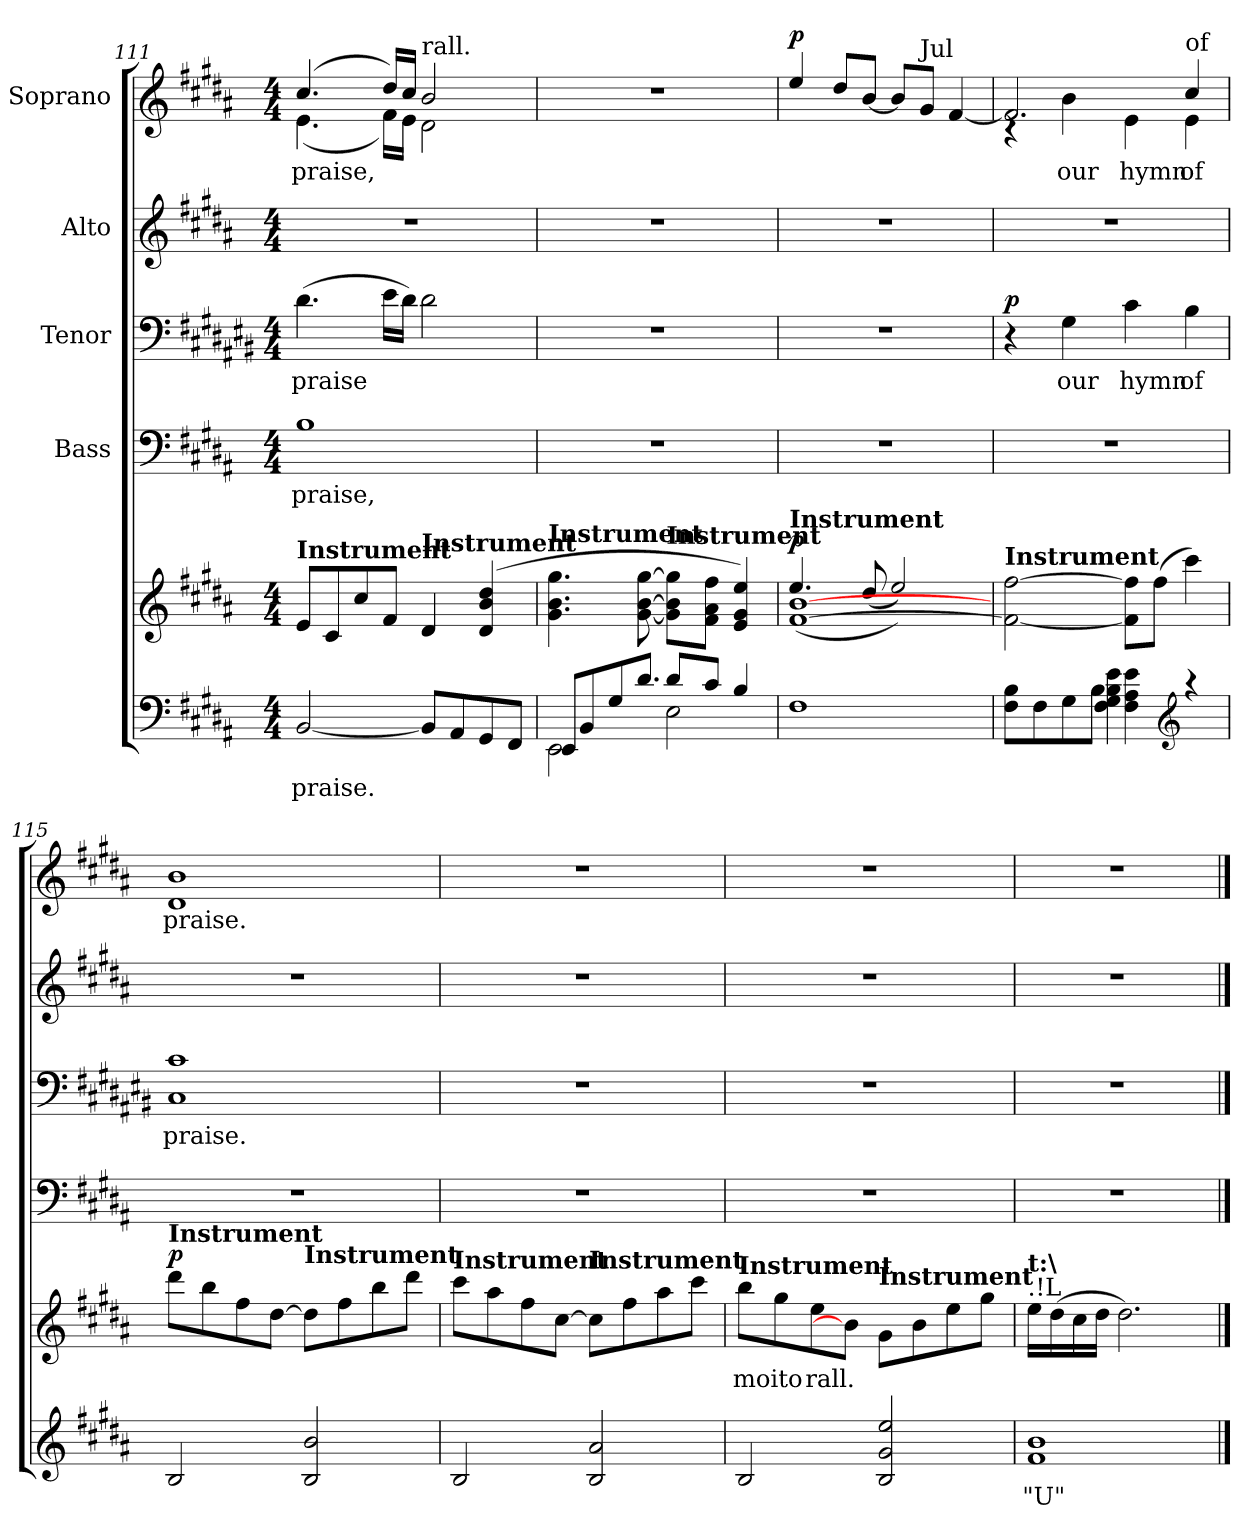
**kern	**text	**kern	**text	**dynam	**kern	**text	**kern	**text	**dynam	**kern	**kern	**text	**dynam
*part5	*part5	*part5	*part5	*part5	*part4	*part4	*part3	*part3	*part3	*part2	*part1	*part1	*part1
*staff6	*staff6	*staff5	*staff5	*staff5/6	*staff4	*staff4	*staff3	*staff3	*staff3	*staff2	*staff1	*staff1	*staff1
*	*	*	*	*	*I"Bass	*	*I"Tenor	*	*	*I"Alto	*I"Soprano	*	*
!!LO:PB:g=z
*clefF4	*	*clefG2	*	*	*clefF4	*	*clefF4	*	*	*clefG2	*clefG2	*	*
*	*	*	*	*	*	*	*ITrd1c2	*	*	*	*	*	*
*k[f#c#g#d#a#]	*	*k[f#c#g#d#a#]	*	*	*k[f#c#g#d#a#]	*	*k[f#c#g#d#a#]	*	*	*k[f#c#g#d#a#]	*k[f#c#g#d#a#]	*	*
*B:	*	*B:	*	*	*B:	*	*B:	*	*	*B:	*B:	*	*
*M4/4	*	*M4/4	*	*	*M4/4	*	*M4/4	*	*	*M4/4	*M4/4	*	*
=111	=111	=111	=111	=111	=111	=111	=111	=111	=111	=111	=111	=111	=111
*	*	*	*	*	*^	*	*	*	*	*	*^	*	*
!	!	!LO:TX:a:B:t=Instrument	!	!	!	!	!	!	!	!	!	!	!	!	!
[2BB/	praise.	8e/L	.	.	1ryy	1B	praise,	(>4.c#\	praise	.	1r	(>4.cc#/	(4.e\	praise,	.
.	.	8c#/	.	.	.	.	.	.	.	.	.	.	.	.	.
.	.	8cc#/	.	.	.	.	.	.	.	.	.	.	.	.	.
.	.	8f#/J	.	.	.	.	.	16d#\LL	.	.	.	16dd#/LL)	16f#\LL)	.	.
.	.	.	.	.	.	.	.	16c#\JJ)	.	.	.	16cc#/JJ	16e\JJ	.	.
!	!	!	!	!	!	!	!	!	!	!	!	!LO:TX:a:t=rall.	!	!	!
!	!	!LO:TX:a:B:t=Instrument	!	!	!	!	!	!	!	!	!	!	!	!	!
8BB/L]	.	4d#/	.	.	.	.	.	2c#\	.	.	.	2b/	2d#\	.	.
8AA#/	.	.	.	.	.	.	.	.	.	.	.	.	.	.	.
8GG#/	.	(4d#/ 4b/ 4dd#/	.	.	.	.	.	.	.	.	.	.	.	.	.
8FF#/J	.	.	.	.	.	.	.	.	.	.	.	.	.	.	.
*	*	*	*	*	*v	*v	*	*	*	*	*	*v	*v	*	*
=112	=112	=112	=112	=112	=112	=112	=112	=112	=112	=112	=112	=112	=112
*^	*	*	*	*	*	*	*	*	*	*	*	*	*
*	*^	*	*	*	*	*	*	*	*	*	*	*	*	*
!	!	!	!	!LO:TX:a:B:t=Instrument	!	!	!	!	!	!	!	!	!	!	!
2EE\	8EE/L	2ryy	.	4.g#\ 4.b\ 4.gg#\	.	.	1r	.	1r	.	.	1r	1r	.	.
.	8BB/	.	.	.	.	.	.	.	.	.	.	.	.	.	.
.	8G#/	.	.	.	.	.	.	.	.	.	.	.	.	.	.
.	8.d#/J	.	.	[8g#\ [8b\ [8gg#\	.	.	.	.	.	.	.	.	.	.	.
!	!	!	!	!LO:TX:a:B:t=Instrument	!	!	!	!	!	!	!	!	!	!	!
2E\	.	8d#/L	.	8g#\] 8b\] 8gg#\]L	.	.	.	.	.	.	.	.	.	.	.
.	4..ryy	.	.	.	.	.	.	.	.	.	.	.	.	.	.
.	.	8c#/J	.	8f#\ 8a#\ 8ff#\J	.	.	.	.	.	.	.	.	.	.	.
.	.	4B/	.	4e/ 4g#/ 4ee/)	.	.	.	.	.	.	.	.	.	.	.
=113	=113	=113	=113	=113	=113	=113	=113	=113	=113	=113	=113	=113	=113	=113	=113
*	*	*	*	*^	*	*	*	*	*	*	*	*	*	*	*
!	!	!	!	!LO:TX:a:B:t=Instrument	!	!	!	!	!	!	!	!	!	!	!	!
!	!	!	!	!	!	!	!LO:DY:b	!	!	!	!	!	!	!	!	!LO:DY:a
*v	*v	*v	*	*	*	*	*	*	*	*	*	*	*	*	*	*
1F#	.	[1f# [1b	(4.ee/	.	p	1r	.	1r	.	.	1r	4ee/	.	p
.	.	.	.	.	.	.	.	.	.	.	.	8dd#/L	.	.
.	.	.	(8dd#/	.	.	.	.	.	.	.	.	[8b/J	.	.
.	.	.	2ee/))	.	.	.	.	.	.	.	.	8b/L]	.	.
!	!	!	!	!	!	!	!	!	!	!	!	!LO:TX:a:t=Jul	!	!
.	.	.	.	.	.	.	.	.	.	.	.	8g#/J	.	.
.	.	.	.	.	.	.	.	.	.	.	.	[4f#/	.	.
*	*	*v	*v	*	*	*	*	*	*	*	*	*	*	*
=114	=114	=114	=114	=114	=114	=114	=114	=114	=114	=114	=114	=114	=114
*^	*	*	*	*	*	*	*	*	*	*	*^	*	*
!	!	!	!LO:TX:a:B:t=Instrument	!	!	!	!	!	!	!	!	!	!	!	!
!	!	!	!	!	!	!	!	!	!	!LO:DY:b	!	!	!	!	!
8F#\ 8B\L	4.ryy	.	2f#\_ [2ff#\	.	.	1r	.	4r	.	p	1r	2.f#/]	4rc	.	.
8F#\	.	.	.	.	.	.	.	.	.	.	.	.	.	.	.
8G#\	.	.	.	.	.	.	.	4F#\	our	.	.	.	4b\	our	.
8B\J	4F#\ 4G#\ 4B\ 4e\	.	.	.	.	.	.	.	.	.	.	.	.	.	.
4F#\ 4A#\ 4e\	.	.	8f#\] 8ff#\]L	.	.	.	.	4B\	hymn	.	.	.	4e\	hymn	.
.	4.ryy	.	(>8ff#\J	.	.	.	.	.	.	.	.	.	.	.	.
*clefG2	*	*	*	*	*	*	*	*	*	*	*	*	*	*	*
!	!	!	!	!	!	!	!	!	!	!	!	!LO:TX:a:t=of	!	!	!
4raa	.	.	4ccc#\)	.	.	.	.	4A#\	of	.	.	4cc#/	4e\	of	.
*v	*v	*	*	*	*	*	*	*	*	*	*	*	*	*	*
!!LO:PB:g=z
=115	=115	=115	=115	=115	=115	=115	=115	=115	=115	=115	=115	=115	=115	=115
!	!	!LO:TX:a:B:t=Instrument	!	!	!	!	!	!	!	!	!	!	!	!
!	!	!	!	!LO:DY:b	!	!	!	!	!	!	!	!	!	!
*	*	*	*	*	*	*	*	*	*	*	*v	*v	*	*
2B/	.	8ddd#\L	.	p	1r	.	1BB 1B	praise.	.	1r	1d# 1b	praise.	.
.	.	8bb\	.	.	.	.	.	.	.	.	.	.	.
.	.	8ff#\	.	.	.	.	.	.	.	.	.	.	.
.	.	[8dd#\J	.	.	.	.	.	.	.	.	.	.	.
!	!	!LO:TX:a:B:t=Instrument	!	!	!	!	!	!	!	!	!	!	!
2B/ 2b/	.	8dd#\L]	.	.	.	.	.	.	.	.	.	.	.
.	.	8ff#\	.	.	.	.	.	.	.	.	.	.	.
.	.	8bb\	.	.	.	.	.	.	.	.	.	.	.
.	.	8ddd#\J	.	.	.	.	.	.	.	.	.	.	.
=116	=116	=116	=116	=116	=116	=116	=116	=116	=116	=116	=116	=116	=116
!	!	!LO:TX:a:B:t=Instrument	!	!	!	!	!	!	!	!	!	!	!
2B/	.	8ccc#\L	.	.	1r	.	1r	.	.	1r	1r	.	.
.	.	8aa#\	.	.	.	.	.	.	.	.	.	.	.
.	.	8ff#\	.	.	.	.	.	.	.	.	.	.	.
.	.	[8cc#\J	.	.	.	.	.	.	.	.	.	.	.
!	!	!LO:TX:a:B:t=Instrument	!	!	!	!	!	!	!	!	!	!	!
2B/ 2a#/	.	8cc#\L]	.	.	.	.	.	.	.	.	.	.	.
.	.	8ff#\	.	.	.	.	.	.	.	.	.	.	.
.	.	8aa#\	.	.	.	.	.	.	.	.	.	.	.
.	.	8ccc#\J	.	.	.	.	.	.	.	.	.	.	.
=117	=117	=117	=117	=117	=117	=117	=117	=117	=117	=117	=117	=117	=117
!	!	!LO:TX:a:B:t=Instrument	!	!	!	!	!	!	!	!	!	!	!
2B/	.	8bb\L	moito	.	1r	.	1r	.	.	1r	1r	.	.
.	.	8gg#\	.	.	.	.	.	.	.	.	.	.	.
.	.	8ee\	rall.	.	.	.	.	.	.	.	.	.	.
.	.	8b\J]	.	.	.	.	.	.	.	.	.	.	.
!	!	!LO:TX:a:B:t=Instrument	!	!	!	!	!	!	!	!	!	!	!
2B/ 2g#/ 2ee/	.	8g#\L	.	.	.	.	.	.	.	.	.	.	.
.	.	8b\	.	.	.	.	.	.	.	.	.	.	.
.	.	8ee\	.	.	.	.	.	.	.	.	.	.	.
.	.	8gg#\J	.	.	.	.	.	.	.	.	.	.	.
=118	=118	=118	=118	=118	=118	=118	=118	=118	=118	=118	=118	=118	=118
!	!	!LO:TX:a:t=.!L	!	!	!	!	!	!	!	!	!	!	!
!	!	!LO:TX:a:B:t=t&colon;\	!	!	!	!	!	!	!	!	!	!	!
1f# 1b	"U"	16ee\LL	.	.	1r	.	1r	.	.	1r	1r	.	.
.	.	(>16dd#\	.	.	.	.	.	.	.	.	.	.	.
.	.	16cc#\	.	.	.	.	.	.	.	.	.	.	.
.	.	16dd#\JJ	.	.	.	.	.	.	.	.	.	.	.
.	.	2.dd#\)	.	.	.	.	.	.	.	.	.	.	.
==	==	==	==	==	==	==	==	==	==	==	==	==	==
*-	*-	*-	*-	*-	*-	*-	*-	*-	*-	*-	*-	*-	*-
